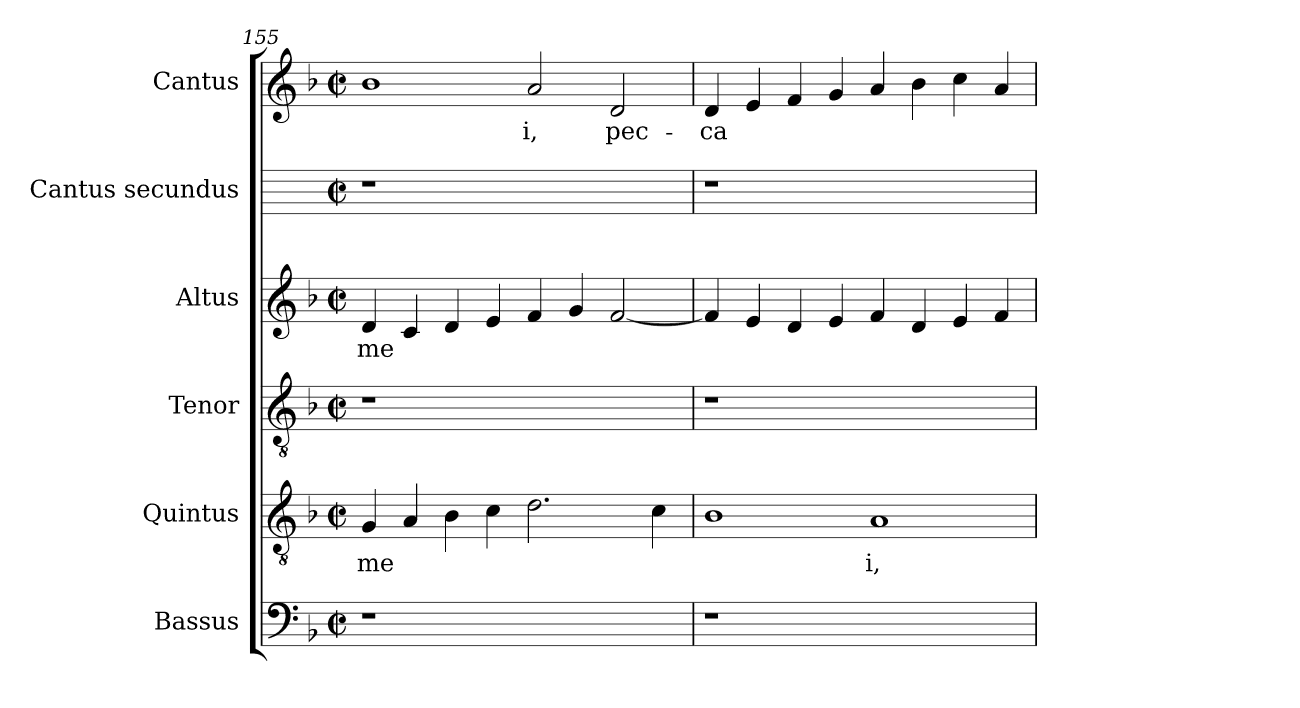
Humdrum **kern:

**kern	**kern	**text	**kern	**kern	**text	**kern	**kern	**text
*part6	*part5	*part5	*part4	*part3	*part3	*part2	*part1	*part1
*staff6	*staff5	*staff5	*staff4	*staff3	*staff3	*staff2	*staff1	*staff1
*I"Bassus	*I"Quintus	*	*I"Tenor	*I"Altus	*	*I"Cantus  secundus	*I"Cantus	*
*I'B	*I'Q	*	*I'T	*I'A	*	*	*I'C	*
!!LO:PB:g=z
*clefF4	*clefGv2	*	*clefGv2	*clefG2	*	*	*clefG2	*
*k[b-]	*k[b-]	*	*k[b-]	*k[b-]	*	*k[]	*k[b-]	*
*F:	*F:	*	*F:	*F:	*	*C:	*F:	*
*M2/2	*M2/2	*	*M2/2	*M2/2	*	*M2/2	*M2/2	*
*met(c|)	*met(c|)	*	*met(c|)	*met(c|)	*	*met(c|)	*met(c|)	*
=155	=155	=155	=155	=155	=155	=155	=155	=155
!	!	!LO:LY:b:cj	!	!	!LO:LY:b:cj	!	!	!LO:LY:b:cj
1r	4G/	me	1r	4d/	me-	1r	1b-	.
!	!	!LO:LY:b:cj	!	!	!LO:LY:b:cj	!	!	!
.	4A/	.	.	4c/	--	.	.	.
!	!	!LO:LY:b:cj	!	!	!LO:LY:b:cj	!	!	!
.	4B-\	.	.	4d/	--	.	.	.
!	!	!LO:LY:b:cj	!	!	!LO:LY:b:cj	!	!	!
.	4c\	.	.	4e/	--	.	.	.
!	!	!LO:LY:b:cj	!	!	!LO:LY:b:cj	!	!	!LO:LY:b:cj
1ryy	2.d\	.	1ryy	4f/	--	1ryy	2a/	i,
!	!	!	!	!	!LO:LY:b:cj	!	!	!
.	.	.	.	4g/	--	.	.	.
!	!	!	!	!	!LO:LY:b:cj	!	!	!LO:LY:b:cj
.	.	.	.	[<2f/	--	.	2d/	pec-
!	!	!LO:LY:b:cj	!	!	!	!	!	!
.	4c\	.	.	.	.	.	.	.
=156	=156	=156	=156	=156	=156	=156	=156	=156
!	!	!LO:LY:b:cj	!	!	!LO:LY:b:cj	!	!	!LO:LY:b:cj
1r	1B-	.	1r	4f/]	--	1r	4d/	-ca-
!	!	!	!	!	!LO:LY:b:cj	!	!	!LO:LY:b:cj
.	.	.	.	4e/	--	.	4e/	--
!	!	!	!	!	!LO:LY:b:cj	!	!	!LO:LY:b:cj
.	.	.	.	4d/	--	.	4f/	--
!	!	!	!	!	!LO:LY:b:cj	!	!	!LO:LY:b:cj
.	.	.	.	4e/	--	.	4g/	--
!	!	!LO:LY:b:cj	!	!	!LO:LY:b:cj	!	!	!LO:LY:b:cj
1ryy	1A	i,	1ryy	4f/	--	1ryy	4a/	--
!	!	!	!	!	!LO:LY:b:cj	!	!	!LO:LY:b:cj
.	.	.	.	4d/	--	.	4b-\	--
!	!	!	!	!	!LO:LY:b:cj	!	!	!LO:LY:b:cj
.	.	.	.	4e/	--	.	4cc\	--
!	!	!	!	!	!LO:LY:b:cj	!	!	!LO:LY:b:cj
.	.	.	.	4f/	--	.	4a/	--
=	=	=	=	=	=	=	=	=
*-	*-	*-	*-	*-	*-	*-	*-	*-
